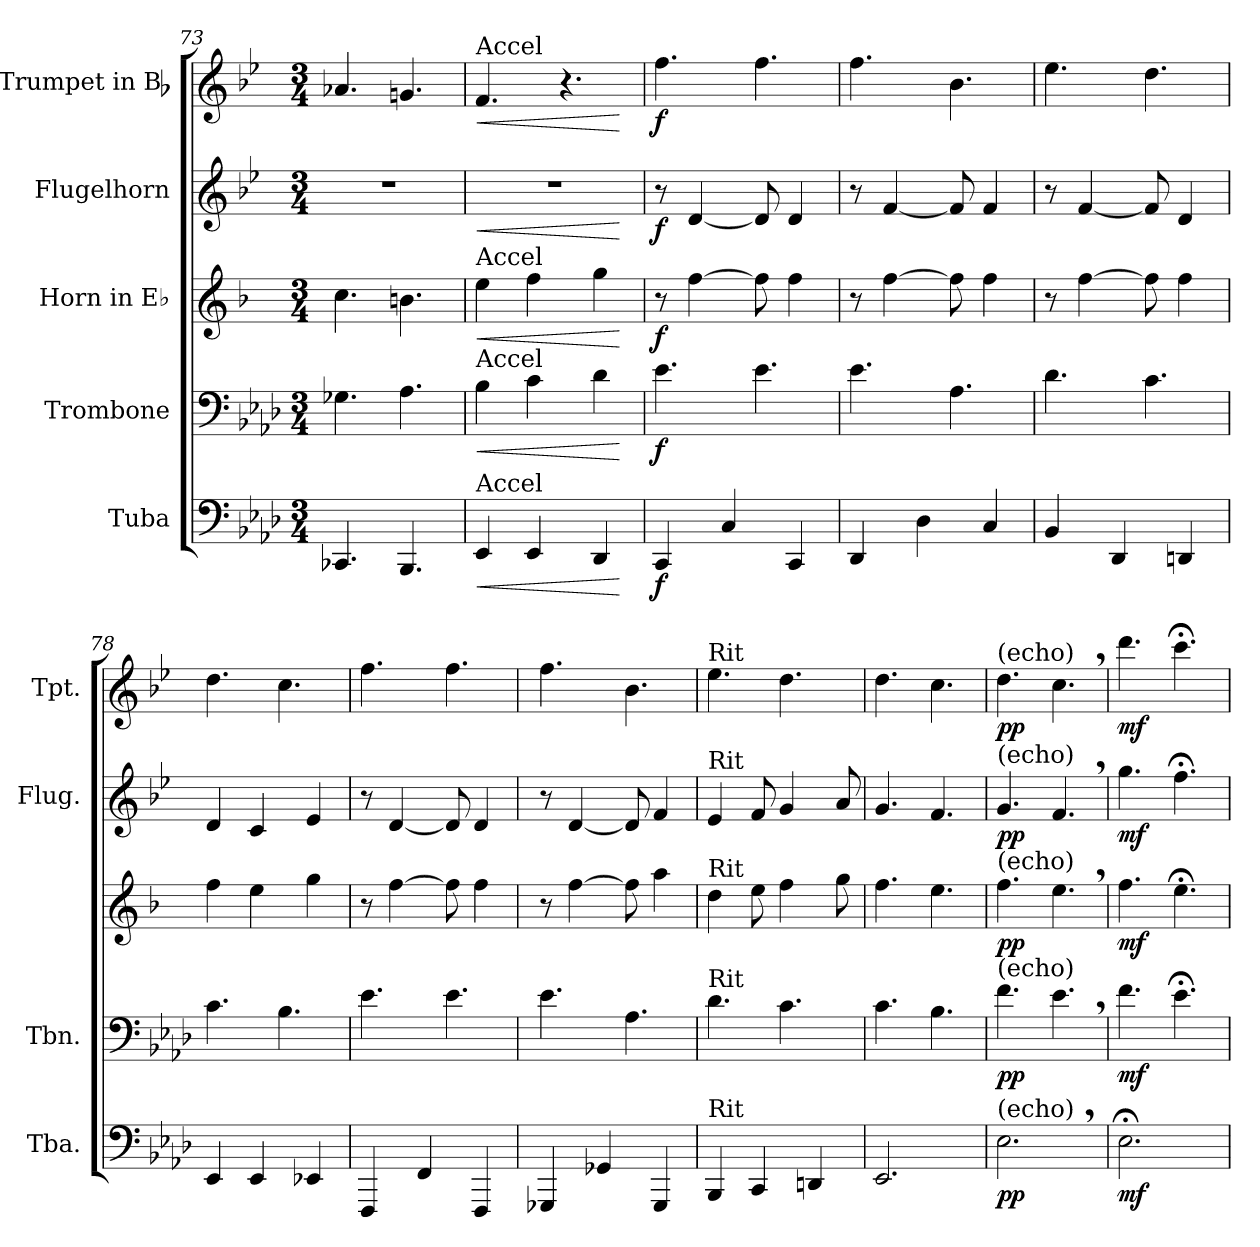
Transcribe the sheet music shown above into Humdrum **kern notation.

**kern	**dynam	**kern	**dynam	**kern	**dynam	**kern	**dynam	**kern	**dynam
*part5	*part5	*part4	*part4	*part3	*part3	*part2	*part2	*part1	*part1
*staff5	*staff5	*staff4	*staff4	*staff3	*staff3	*staff2	*staff2	*staff1	*staff1
*I"Tuba	*	*I"Trombone	*	*I"Horn in E♭	*	*I"Flugelhorn	*	*I"Trumpet in Bb	*
*I'Tba.	*	*I'Tbn.	*	*	*	*I'Flug.	*	*I'Tpt.	*
*clefF4	*	*clefF4	*	*clefG2	*	*clefG2	*	*clefG2	*
*	*	*	*	*ITrd5c9	*	*ITrd1c2	*	*ITrd1c2	*
*k[b-e-a-d-]	*	*k[b-e-a-d-]	*	*k[b-e-a-d-]	*	*k[b-e-a-d-]	*	*k[b-e-a-d-]	*
*A-:	*	*A-:	*	*A-:	*	*A-:	*	*A-:	*
*M3/4	*	*M3/4	*	*M3/4	*	*M3/4	*	*M3/4	*
=73	=73	=73	=73	=73	=73	=73	=73	=73	=73
4.CC-X/	.	4.G-X\	.	4.e-\	.	2.r	.	4.g-X/	.
4.BBB-/	.	4.A-\	.	4.dn\	.	.	.	4.fn/	.
=74	=74	=74	=74	=74	=74	=74	=74	=74	=74
*	*	*	*	*	*	*	*	*MM140	*
!	!	!	!	!	!	!	!	!LO:TX:a:t=Accel	!
!	!	!	!	!LO:TX:a:t=Accel	!	!	!	!	!
!	!	!LO:TX:a:t=Accel	!	!	!	!	!	!	!
!LO:TX:a:t=Accel	!	!	!	!	!	!	!	!	!
!	!LO:HP:b	!	!LO:HP:b	!	!LO:HP:b	!	!LO:HP:b	!	!LO:HP:b
4EE-/	<	4B-\	<	4g\	<	2.r	<	4.e-/	<
4EE-/	.	4c\	.	4a-\	.	.	.	.	.
.	.	.	.	.	.	.	.	4.r	.
4DD-/	.	4d-\	.	4b-\	.	.	.	.	.
.	[	.	[	.	[	.	[	.	[
=75	=75	=75	=75	=75	=75	=75	=75	=75	=75
!	!LO:DY:b	!	!LO:DY:b	!	!LO:DY:b	!	!LO:DY:b	!	!LO:DY:b
4CC/	f	4.e-\	f	8r	f	8r	f	4.ee-\	f
.	.	.	.	[4a-\	.	[4c/	.	.	.
4C/	.	.	.	.	.	.	.	.	.
.	.	4.e-\	.	8a-\]	.	8c/]	.	4.ee-\	.
4CC/	.	.	.	4a-\	.	4c/	.	.	.
=76	=76	=76	=76	=76	=76	=76	=76	=76	=76
4DD-/	.	4.e-\	.	8r	.	8r	.	4.ee-\	.
.	.	.	.	[4a-\	.	[4e-/	.	.	.
4D-\	.	.	.	.	.	.	.	.	.
.	.	4.A-\	.	8a-\]	.	8e-/]	.	4.a-\	.
4C/	.	.	.	4a-\	.	4e-/	.	.	.
=77	=77	=77	=77	=77	=77	=77	=77	=77	=77
4BB-/	.	4.d-\	.	8r	.	8r	.	4.dd-\	.
.	.	.	.	[4a-\	.	[4e-/	.	.	.
4DD-/	.	.	.	.	.	.	.	.	.
.	.	4.c\	.	8a-\]	.	8e-/]	.	4.cc\	.
4DDn/	.	.	.	4a-\	.	4c/	.	.	.
=78	=78	=78	=78	=78	=78	=78	=78	=78	=78
4EE-/	.	4.c\	.	4a-\	.	4c/	.	4.cc\	.
4EE-/	.	.	.	4g\	.	4B-/	.	.	.
.	.	4.B-\	.	.	.	.	.	4.b-\	.
4EE-X/	.	.	.	4b-\	.	4d-/	.	.	.
!!LO:PB:g=z
=79	=79	=79	=79	=79	=79	=79	=79	=79	=79
4FFF/	.	4.e-\	.	8r	.	8r	.	4.ee-\	.
.	.	.	.	[4a-\	.	[4c/	.	.	.
4FF/	.	.	.	.	.	.	.	.	.
.	.	4.e-\	.	8a-\]	.	8c/]	.	4.ee-\	.
4FFF/	.	.	.	4a-\	.	4c/	.	.	.
=80	=80	=80	=80	=80	=80	=80	=80	=80	=80
4GGG-X/	.	4.e-\	.	8r	.	8r	.	4.ee-\	.
.	.	.	.	[4a-\	.	[4c/	.	.	.
4GG-X/	.	.	.	.	.	.	.	.	.
.	.	4.A-\	.	8a-\]	.	8c/]	.	4.a-\	.
4GGG-/	.	.	.	4cc\	.	4e-/	.	.	.
=81	=81	=81	=81	=81	=81	=81	=81	=81	=81
!	!	!	!	!	!	!	!	!LO:TX:a:t=Rit	!
!	!	!	!	!	!	!LO:TX:a:t=Rit	!	!	!
!	!	!	!	!LO:TX:a:t=Rit	!	!	!	!	!
!	!	!LO:TX:a:t=Rit	!	!	!	!	!	!	!
!LO:TX:a:t=Rit	!	!	!	!	!	!	!	!	!
4BBB-/	.	4.d-\	.	4f\	.	4d-/	.	4.dd-\	.
4CC/	.	.	.	8g\	.	8e-/	.	.	.
*	*	*	*	*	*	*	*	*MM130	*
.	.	4.c\	.	4a-\	.	4f/	.	4.cc\	.
4DDn/	.	.	.	.	.	.	.	.	.
.	.	.	.	8b-\	.	8g/	.	.	.
=82	=82	=82	=82	=82	=82	=82	=82	=82	=82
*	*	*	*	*	*	*	*	*MM115	*
2.EE-/	.	4.c\	.	4.a-\	.	4.f/	.	4.cc\	.
.	.	4.B-\	.	4.g\	.	4.e-/	.	4.b-\	.
=83	=83	=83	=83	=83	=83	=83	=83	=83	=83
*	*	*	*	*	*	*	*	*MM105	*
!	!	!	!	!	!	!	!	!LO:TX:a:t=(echo)	!
!	!	!	!	!	!	!LO:TX:a:t=(echo)	!	!	!
!	!	!	!	!LO:TX:a:t=(echo)	!	!	!	!	!
!	!	!LO:TX:a:t=(echo)	!	!	!	!	!	!	!
!LO:TX:a:t=(echo)	!	!	!	!	!	!	!	!	!
!	!LO:DY:b	!	!LO:DY:b	!	!LO:DY:b	!	!LO:DY:b	!	!LO:DY:b
2.E-,\	pp	4.f\	pp	4.a-\	pp	4.f/	pp	4.cc\	pp
.	.	4.e-,\	.	4.g,\	.	4.e-,/	.	4.b-,\	.
=84	=84	=84	=84	=84	=84	=84	=84	=84	=84
*	*	*	*	*	*	*	*	*MM100	*
!	!LO:DY:b	!	!LO:DY:b	!	!LO:DY:b	!	!LO:DY:b	!	!LO:DY:b
2.E-;<\	mf	4.f\	mf	4.a-\	mf	4.ff\	mf	4.ccc\	mf
.	.	4.e-;<\	.	4.g;<\	.	4.ee-;<\	.	4.bb-;<\	.
=	=	=	=	=	=	=	=	=	=
*-	*-	*-	*-	*-	*-	*-	*-	*-	*-
